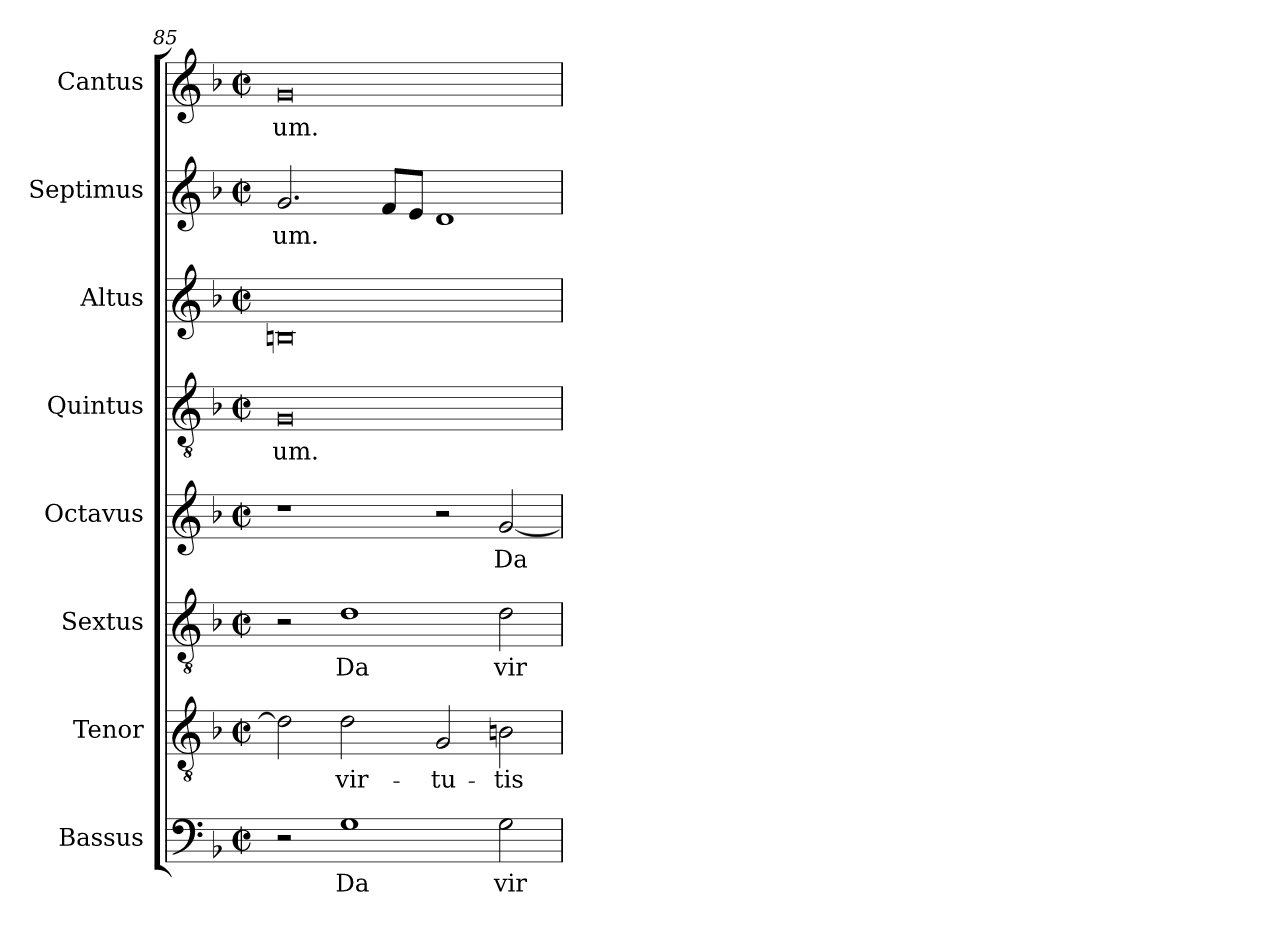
**kern	**text	**kern	**text	**kern	**text	**kern	**text	**kern	**text	**kern	**kern	**text	**kern	**text
*part8	*part8	*part7	*part7	*part6	*part6	*part5	*part5	*part4	*part4	*part3	*part2	*part2	*part1	*part1
*staff8	*staff8	*staff7	*staff7	*staff6	*staff6	*staff5	*staff5	*staff4	*staff4	*staff3	*staff2	*staff2	*staff1	*staff1
*I"Bassus	*	*I"Tenor	*	*I"Sextus	*	*I"Octavus	*	*I"Quintus	*	*I"Altus	*I"Septimus	*	*I"Cantus	*
*clefF4	*	*clefGv2	*	*clefGv2	*	*clefG2	*	*clefGv2	*	*clefG2	*clefG2	*	*clefG2	*
*k[b-]	*	*k[b-]	*	*k[b-]	*	*k[b-]	*	*k[b-]	*	*k[b-]	*k[b-]	*	*k[b-]	*
*F:	*	*F:	*	*F:	*	*F:	*	*F:	*	*F:	*F:	*	*F:	*
*M2/2	*	*M2/2	*	*M2/2	*	*M2/2	*	*M2/2	*	*M2/2	*M2/2	*	*M2/2	*
*met(c|)	*	*met(c|)	*	*met(c|)	*	*met(c|)	*	*met(c|)	*	*met(c|)	*met(c|)	*	*met(c|)	*
=85	=85	=85	=85	=85	=85	=85	=85	=85	=85	=85	=85	=85	=85	=85
!	!	!	!	!	!	!	!	!	!LO:LY:b:cj	!	!	!LO:LY:b	!	!LO:LY:b:cj
2r	.	2d\]	.	2r	.	1r	.	0G	um.	0Bn	2.g/	um.	0g	um.
!	!LO:LY:b:cj	!	!LO:LY:b:cj	!	!LO:LY:b:cj	!	!	!	!	!	!	!	!	!
1G	Da	2d\	vir-	1d	Da	.	.	.	.	.	.	.	.	.
.	.	.	.	.	.	.	.	.	.	.	8f/L	.	.	.
.	.	.	.	.	.	.	.	.	.	.	8e/J	.	.	.
!	!	!	!LO:LY:b:cj	!	!	!	!	!	!	!	!	!	!	!
.	.	2G/	-tu-	.	.	2r	.	.	.	.	1d	.	.	.
!	!LO:LY:b:cj	!	!LO:LY:b:cj	!	!LO:LY:b:cj	!	!LO:LY:b	!	!	!	!	!	!	!
2G\	vir-	2Bn\	-tis	2d\	vir	[<2g/	Da	.	.	.	.	.	.	.
=	=	=	=	=	=	=	=	=	=	=	=	=	=	=
*-	*-	*-	*-	*-	*-	*-	*-	*-	*-	*-	*-	*-	*-	*-
